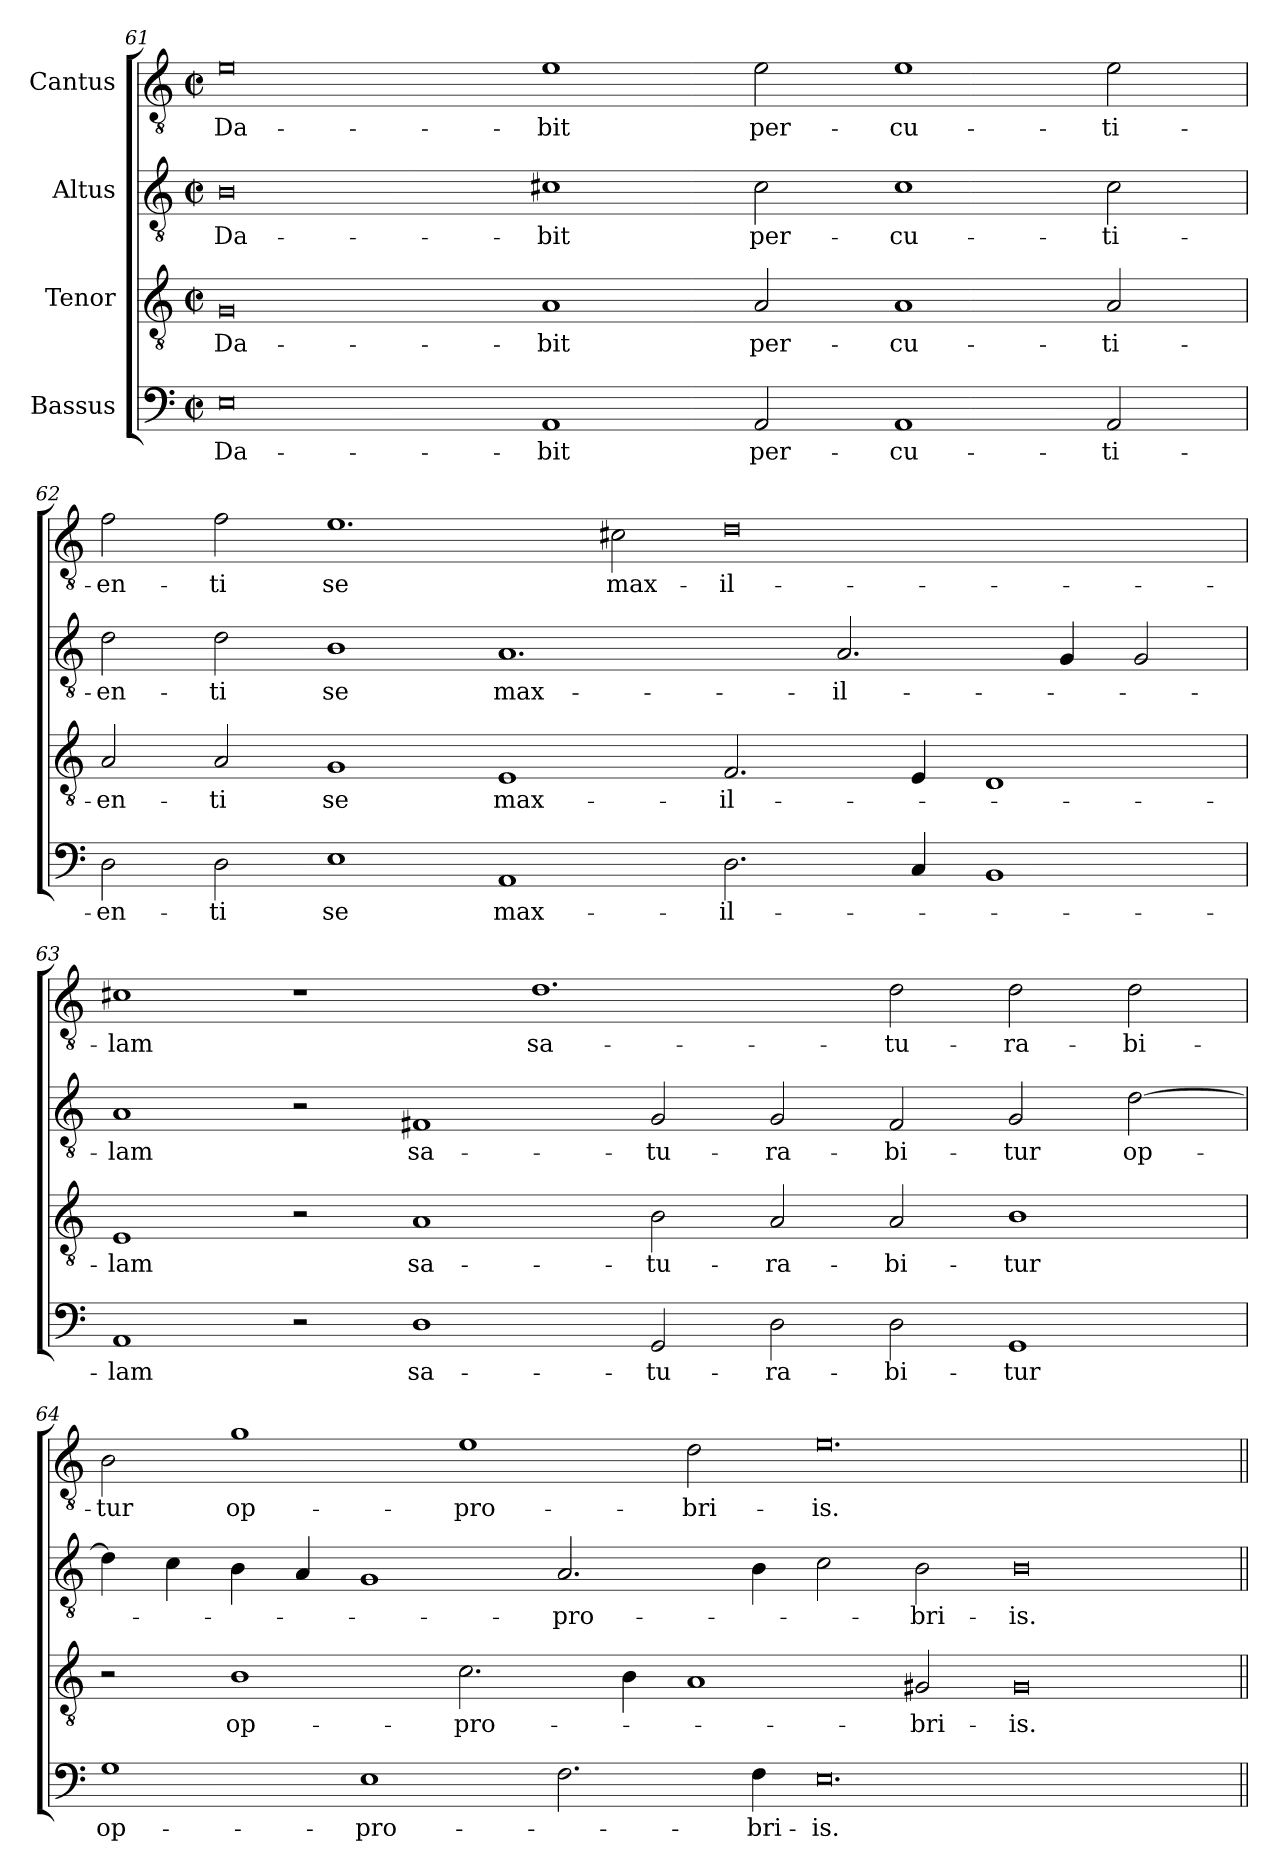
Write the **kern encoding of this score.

**kern	**text	**kern	**text	**kern	**text	**kern	**text
*part4	*part4	*part3	*part3	*part2	*part2	*part1	*part1
*staff4	*staff4	*staff3	*staff3	*staff2	*staff2	*staff1	*staff1
*I"Bassus	*	*I"Tenor	*	*I"Altus	*	*I"Cantus	*
*clefF4	*	*clefGv2	*	*clefGv2	*	*clefGv2	*
*k[]	*	*k[]	*	*k[]	*	*k[]	*
*C:	*	*C:	*	*C:	*	*C:	*
*M2/2	*	*M2/2	*	*M2/2	*	*M2/2	*
*met(c|)	*	*met(c|)	*	*met(c|)	*	*met(c|)	*
=61	=61	=61	=61	=61	=61	=61	=61
!	!LO:LY:b	!	!LO:LY:b	!	!LO:LY:b	!	!LO:LY:b
0E	Da-	0G	Da-	0B	Da-	0e	Da-
!	!LO:LY:b	!	!LO:LY:b	!	!LO:LY:b	!	!LO:LY:b
1AA	-bit	1A	-bit	1c#X	-bit	1e	-bit
!	!LO:LY:b	!	!LO:LY:b	!	!LO:LY:b	!	!LO:LY:b
2AA/	per-	2A/	per-	2c#\	per-	2e\	per-
!	!LO:LY:b	!	!LO:LY:b	!	!LO:LY:b	!	!LO:LY:b
1AA	-cu-	1A	-cu-	1c#	-cu-	1e	-cu-
!	!LO:LY:b	!	!LO:LY:b	!	!LO:LY:b	!	!LO:LY:b
2AA/	-ti-	2A/	-ti-	2c#\	-ti-	2e\	-ti-
=62	=62	=62	=62	=62	=62	=62	=62
!	!LO:LY:b	!	!LO:LY:b	!	!LO:LY:b	!	!LO:LY:b
2D\	-en-	2A/	-en-	2d\	-en-	2f\	-en-
!	!LO:LY:b	!	!LO:LY:b	!	!LO:LY:b	!	!LO:LY:b
2D\	-ti	2A/	-ti	2d\	-ti	2f\	-ti
!	!LO:LY:b	!	!LO:LY:b	!	!LO:LY:b	!	!LO:LY:b
1E	se	1G	se	1B	se	1.e	se
!	!LO:LY:b	!	!LO:LY:b	!	!LO:LY:b	!	!
1AA	max-	1E	max-	1.A	max-	.	.
!	!	!	!	!	!	!	!LO:LY:b
.	.	.	.	.	.	2c#X\	max-
!	!LO:LY:b	!	!LO:LY:b	!	!	!	!LO:LY:b
2.D\	-il-	2.F/	-il-	.	.	0d	-il-
!	!	!	!	!	!LO:LY:b	!	!
.	.	.	.	2.A/	-il-	.	.
4C/	.	4E/	.	.	.	.	.
1BB	.	1D	.	.	.	.	.
.	.	.	.	4G/	.	.	.
.	.	.	.	2G/	.	.	.
=63	=63	=63	=63	=63	=63	=63	=63
!	!LO:LY:b	!	!LO:LY:b	!	!LO:LY:b	!	!LO:LY:b
1AA	-lam	1E	-lam	1A	-lam	1c#X	-lam
2r	.	2r	.	2r	.	1r	.
!	!LO:LY:b	!	!LO:LY:b	!	!LO:LY:b	!	!
1D	sa-	1A	sa-	1F#X	sa-	.	.
!	!	!	!	!	!	!	!LO:LY:b
.	.	.	.	.	.	1.d	sa-
!	!LO:LY:b	!	!LO:LY:b	!	!LO:LY:b	!	!
2GG/	-tu-	2B\	-tu-	2G/	-tu-	.	.
!	!LO:LY:b	!	!LO:LY:b	!	!LO:LY:b	!	!
2D\	-ra-	2A/	-ra-	2G/	-ra-	.	.
!	!LO:LY:b	!	!LO:LY:b	!	!LO:LY:b	!	!LO:LY:b
2D\	-bi-	2A/	-bi-	2F#/	-bi-	2d\	-tu-
!	!LO:LY:b	!	!LO:LY:b	!	!LO:LY:b	!	!LO:LY:b
1GG	-tur	1B	-tur	2G/	-tur	2d\	-ra-
!	!	!	!	!	!LO:LY:b	!	!LO:LY:b
.	.	.	.	[2d\	op-	2d\	-bi-
!!LO:PB:g=z
=64	=64	=64	=64	=64	=64	=64	=64
!	!LO:LY:b	!	!	!	!	!	!LO:LY:b
1G	op-	2r	.	4d\]	.	2B\	-tur
.	.	.	.	4c\	.	.	.
!	!	!	!LO:LY:b	!	!	!	!LO:LY:b
.	.	1B	op-	4B\	.	1g	op-
.	.	.	.	4A/	.	.	.
!	!LO:LY:b	!	!	!	!	!	!
1E	-pro-	.	.	1G	.	.	.
!	!	!	!LO:LY:b	!	!	!	!LO:LY:b
.	.	2.c\	-pro-	.	.	1e	-pro-
!	!	!	!	!	!LO:LY:b	!	!
2.F\	.	.	.	2.A/	-pro-	.	.
.	.	4B\	.	.	.	.	.
!	!	!	!	!	!	!	!LO:LY:b
.	.	1A	.	.	.	2d\	-bri-
!	!LO:LY:b	!	!	!	!	!	!
4F\	-bri-	.	.	4B\	.	.	.
!	!LO:LY:b	!	!	!	!	!	!LO:LY:b
0.E	-is.	.	.	2c\	.	0.e	-is.
!	!	!	!LO:LY:b	!	!LO:LY:b	!	!
.	.	2G#X/	-bri-	2B\	-bri-	.	.
!	!	!	!LO:LY:b	!	!LO:LY:b	!	!
.	.	0G#	-is.	0B	-is.	.	.
=||	=||	=||	=||	=||	=||	=||	=||
*-	*-	*-	*-	*-	*-	*-	*-
